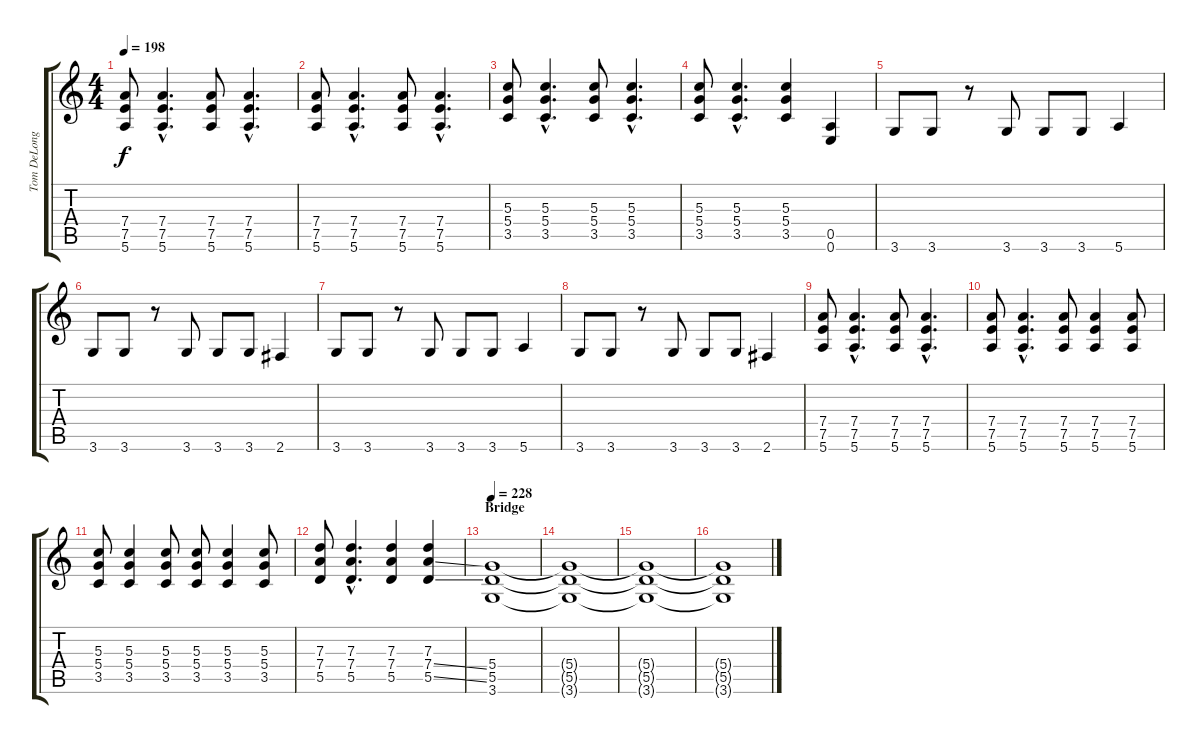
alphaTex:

\track ("Tom DeLonge: Guitar 1" "Tom DeLong") {instrument overdrivenguitar}
\staff {score tabs}
\tuning (E4 B3 G3 D3 A2 E2) {hide}
\ts (4 4)
\tempo 198
\clef g2
\ks c
(7.4 7.5 5.6).8{dy f} (7.4{hac} 7.5{hac} 5.6{hac}).4{d} (7.4 7.5 5.6).8 (7.4{hac} 7.5{hac} 5.6{hac}).4{d} |
(7.4 7.5 5.6).8 (7.4{hac} 7.5{hac} 5.6{hac}).4{d} (7.4 7.5 5.6).8 (7.4{hac} 7.5{hac} 5.6{hac}).4{d} |
(5.3 5.4 3.5).8 (5.3{hac} 5.4{hac} 3.5{hac}).4{d} (5.3 5.4 3.5).8 (5.3{hac} 5.4{hac} 3.5{hac}).4{d} |
(5.3 5.4 3.5).8 (5.3{hac} 5.4{hac} 3.5{hac}).4{d} (5.3 5.4 3.5).4 (0.5 0.6).4 |
3.6.8{instrument electricguitarmuted} 3.6.8 r.8 3.6.8 3.6.8 3.6.8 5.6.4{instrument overdrivenguitar} |
3.6.8{instrument electricguitarmuted} 3.6.8 r.8 3.6.8 3.6.8 3.6.8 2.6.4{instrument overdrivenguitar} |
3.6.8{instrument electricguitarmuted} 3.6.8 r.8 3.6.8 3.6.8 3.6.8 5.6.4{instrument overdrivenguitar} |
3.6.8{instrument electricguitarmuted} 3.6.8 r.8 3.6.8 3.6.8 3.6.8 2.6.4{instrument overdrivenguitar} |
(7.4 7.5 5.6).8 (7.4{hac} 7.5{hac} 5.6{hac}).4{d} (7.4 7.5 5.6).8 (7.4{hac} 7.5{hac} 5.6{hac}).4{d} |
(7.4 7.5 5.6).8 (7.4{hac} 7.5{hac} 5.6{hac}).4{d} (7.4 7.5 5.6).8 (7.4 7.5 5.6).4 (7.4 7.5 5.6).8 |
(5.3 5.4 3.5).8 (5.3 5.4 3.5).4 (5.3 5.4 3.5).8 (5.3 5.4 3.5).8 (5.3 5.4 3.5).4 (5.3 5.4 3.5).8 |
(7.3 7.4 5.5).8 (7.3{hac} 7.4{hac} 5.5{hac}).4{d} (7.3 7.4 5.5).4 (7.3 7.4{ss} 5.5{ss}).4 |
\section ("" "Bridge")
\tempo 228
(5.4 5.5 3.6).1 |
(5.4{t} 5.5{t} 3.6{t}).1 |
(5.4{t} 5.5{t} 3.6{t}).1 |
(5.4{t} 5.5{t} 3.6{t}).1
